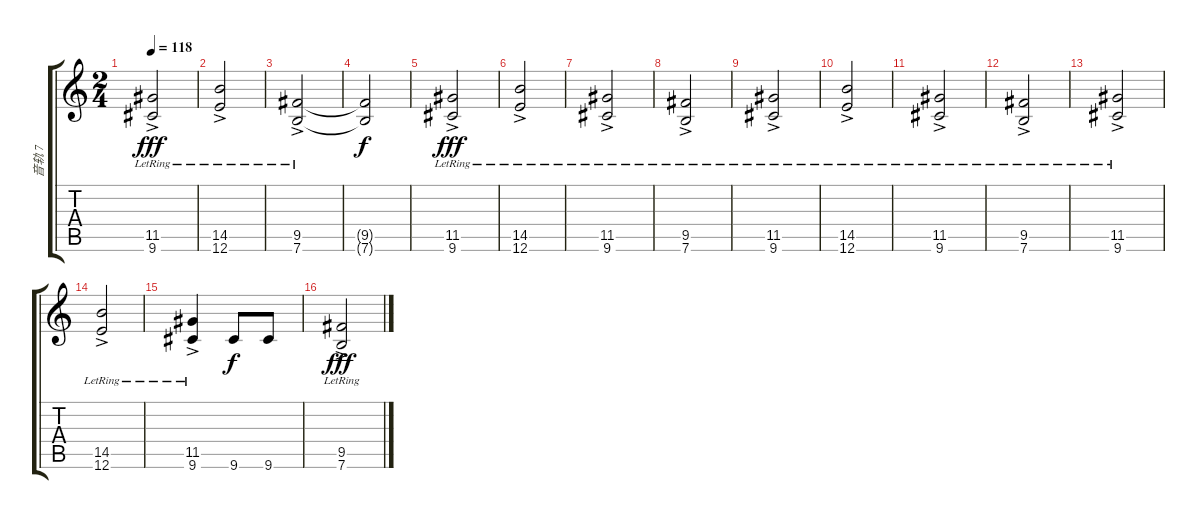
\track ("音轨 7" "音轨 7") {instrument guitarharmonics}
\staff {score tabs}
\tuning (E4 B3 G3 D3 A2 E2) {hide}
\ts (2 4)
\tempo 118
\clef g2
\ks c
(11.5{ac lr} 9.6{ac lr}).2{dy fff} |
(14.5 12.6{ac lr}).2 |
(9.5 7.6{ac lr}).2 |
(9.5{t} 7.6{t}).2{dy f} |
(11.5{ac lr} 9.6{ac lr}).2{dy fff} |
(14.5 12.6{ac lr}).2 |
(11.5{ac lr} 9.6{ac lr}).2 |
(9.5 7.6{ac lr}).2 |
(11.5{ac lr} 9.6{ac lr}).2 |
(14.5 12.6{ac lr}).2 |
(11.5{ac lr} 9.6{ac lr}).2 |
(9.5 7.6{ac lr}).2 |
(11.5{ac lr} 9.6{ac lr}).2 |
(14.5 12.6{ac lr}).2 |
(11.5{ac lr} 9.6{ac lr}).4 9.6.8{dy f} 9.6.8 |
(9.5 7.6{ac lr}).2{dy fff}
